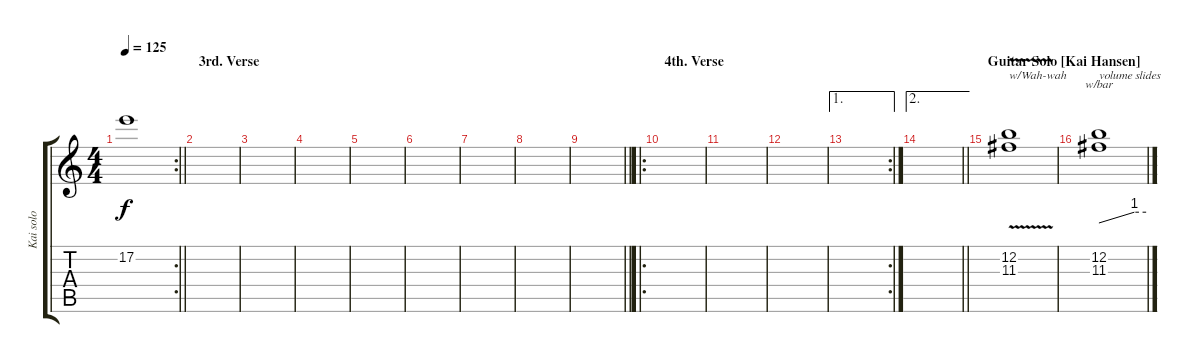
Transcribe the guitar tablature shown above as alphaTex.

\track ("Kai solo" "Kai solo") {instrument distortionguitar}
\staff {score tabs}
\tuning (E4 B3 G3 D3 A2 E2) {hide}
\rc 2
\ts (4 4)
\tempo 125
\clef g2
\barLineRight lightlight
\ks c
17.2{t}.1{dy f} |
\section ("" "3rd. Verse")
|
|
|
|
|
|
|
\barLineRight lightlight
|
\ro
\section ("" "4th. Verse")
|
|
|
\ae 1
\rc 2
|
\ae 2
\barLineRight lightlight
|
\section ("" "Guitar Solo [Kai Hansen]")
(12.2 11.3{v}).1{txt "w/Wah-wah"} |
(12.2 11.3).1{tbe (custom default 0 0 45 4 60 4) txt "volume slides"}
